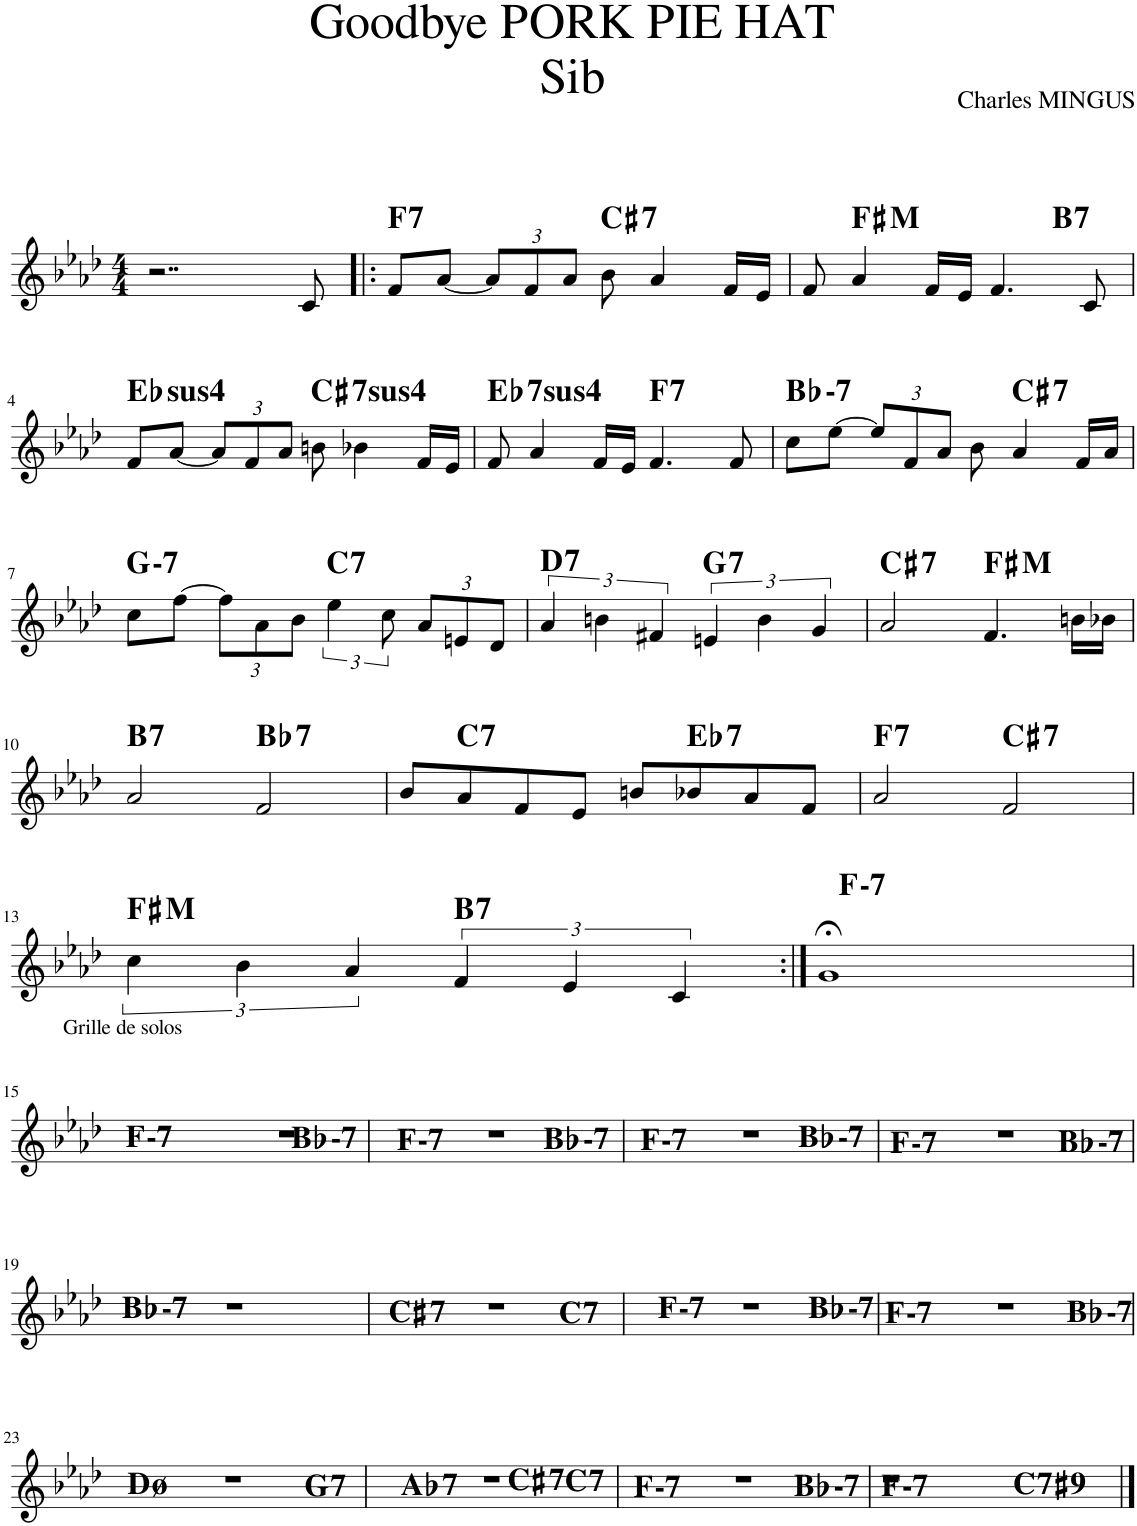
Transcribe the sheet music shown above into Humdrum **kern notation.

**kern	**harte
*part1	*part1
*staff1	*
*I"Piano	*
*I'Pno.	*
*clefG2	*
*k[b-e-a-d-]	*
*M4/4	*
=1	=1
2..r	.
8c/	.
=2!|:	=2!|:
!	!LO:H:kt=7
8f/L	F:7
[8a-/J	.
*Xbrackettup	*
12a-/L]	.
12f/	.
12a-/J	.
!	!LO:H:kt=7
8b-\	C#:7
4a-/	.
16f/LL	.
16e-/JJ	.
=3	=3
*^	*
8f/	2.ryy	.
!	!	!LO:H:kt=M
4a-/	.	F#:maj
16f/LL	.	.
16e-/JJ	.	.
4.f/	.	.
!	!	!LO:H:kt=7
.	4ryy	B:7
8c/	.	.
!!LO:LB:g=z	!!
=4	=4	=4
!	!	!LO:H:kt=4
*v	*v	*
8f/L	Eb:sus4
[8a-/J	.
12a-/L]	.
12f/	.
12a-/J	.
!	!LO:H:kt=74
8bn\	C#:sus4(7)
4b-X\	.
16f/LL	.
16e-/JJ	.
=5	=5
!	!LO:H:kt=74
8f/	Eb:sus4(7)
4a-/	.
16f/LL	.
16e-/JJ	.
!	!LO:H:kt=7
4.f/	F:7
8f/	.
=6	=6
!	!LO:H:kt=7
8cc\L	Bb:min7
[8ee-\J	.
12ee-/L]	.
12f/	.
12a-/J	.
8b-\	.
!	!LO:H:kt=7
4a-/	C#:7
16f/LL	.
16a-/JJ	.
!!LO:LB:g=z
=7	=7
!	!LO:H:kt=7
8cc\L	G:min7
[8ff\J	.
12ff\L]	.
12a-\	.
12b-\J	.
*brackettup	*
!	!LO:H:kt=7
6ee-\	C:7
12cc\	.
*Xbrackettup	*
12a-/L	.
12en/	.
12d-/J	.
=8	=8
*brackettup	*
!	!LO:H:kt=7
6a-/	D:7
6bn\	.
6f#X/	.
!	!LO:H:kt=7
6en/	G:7
6b\	.
6g/	.
=9	=9
!	!LO:H:kt=7
2a-/	C#:7
!	!LO:H:kt=M
4.f/	F#:maj
16bn\LL	.
16b-X\JJ	.
!!LO:LB:g=z
=10	=10
!	!LO:H:kt=7
2a-/	B:7
!	!LO:H:kt=7
2f/	Bb:7
=11	=11
8b-/L	.
!	!LO:H:kt=7
8a-/	C:7
8f/	.
8e-/J	.
8bn/L	.
!	!LO:H:kt=7
8b-X/	Eb:7
8a-/	.
8f/J	.
=12	=12
!	!LO:H:kt=7
2a-/	F:7
!	!LO:H:kt=7
2f/	C#:7
!!LO:LB:g=z
=13	=13
!	!LO:H:kt=M
6cc\	F#:maj
6b-\	.
6a-/	.
!	!LO:H:kt=7
6f/	B:7
6e-/	.
6c/	.
=14:|!	=14:|!
!	!LO:H:kt=7
1g;<	F:min7
!!LO:LB:g=z
=15	=15
!LO:TX:a:t=Grille de solos	!LO:H:kt=7
*^	*
1r	2.ryy	F:min7
!	!	!LO:H:kt=7
.	4ryy	Bb:min7
=16	=16	=16
*	*^	*
1r	4ryy	2.ryy	.
!	!	!	!LO:H:kt=7
.	2.ryy	.	F:min7
!	!	!	!LO:H:kt=7
.	.	4ryy	Bb:min7
=17	=17	=17	=17
1r	4ryy	2.ryy	.
!	!	!	!LO:H:kt=7
.	2.ryy	.	F:min7
!	!	!	!LO:H:kt=7
.	.	4ryy	Bb:min7
=18	=18	=18	=18
1r	4ryy	2.ryy	.
!	!	!	!LO:H:kt=7
.	2.ryy	.	F:min7
!	!	!	!LO:H:kt=7
.	.	4ryy	Bb:min7
!!LO:LB:g=z	!!	!!
=19	=19	=19	=19
!	!	!	!LO:H:kt=7
*v	*v	*v	*
1r	Bb:min7
=20	=20
*^	*
*	*^	*
1r	4ryy	2.ryy	.
!	!	!	!LO:H:kt=7
.	2.ryy	.	C#:7
!	!	!	!LO:H:kt=7
.	.	4ryy	C:7
=21	=21	=21	=21
1r	4ryy	2.ryy	.
!	!	!	!LO:H:kt=7
.	2.ryy	.	F:min7
!	!	!	!LO:H:kt=7
.	.	4ryy	Bb:min7
=22	=22	=22	=22
1r	4ryy	2.ryy	.
!	!	!	!LO:H:kt=7
.	2.ryy	.	F:min7
!	!	!	!LO:H:kt=7
.	.	4ryy	Bb:min7
!!LO:LB:g=z	!!	!!
=23	=23	=23	=23
1r	4ryy	2.ryy	.
.	2.ryy	.	D:hdim7
!	!	!	!LO:H:kt=7
.	.	4ryy	G:7
=24	=24	=24	=24
1r	4ryy	2.ryy	.
!	!	!	!LO:H:kt=7
.	2.ryy	.	Ab:7
!	!	!	!LO:H:kt=7
.	.	4ryy	C#:7
=25	=25	=25	=25
!	!	!	!LO:H:kt=7
1r	4ryy	2.ryy	C:7
!	!	!	!LO:H:kt=7
.	2.ryy	.	F:min7
!	!	!	!LO:H:kt=7
.	.	4ryy	Bb:min7
=26	=26	=26	=26
!	!	!	!LO:H:kt=7
*	*v	*v	*
1r	2ryy	F:min7
!	!	!LO:H:kt=7
.	2ryy	C:7(#9)
*v	*v	*
==	==
*-	*-
